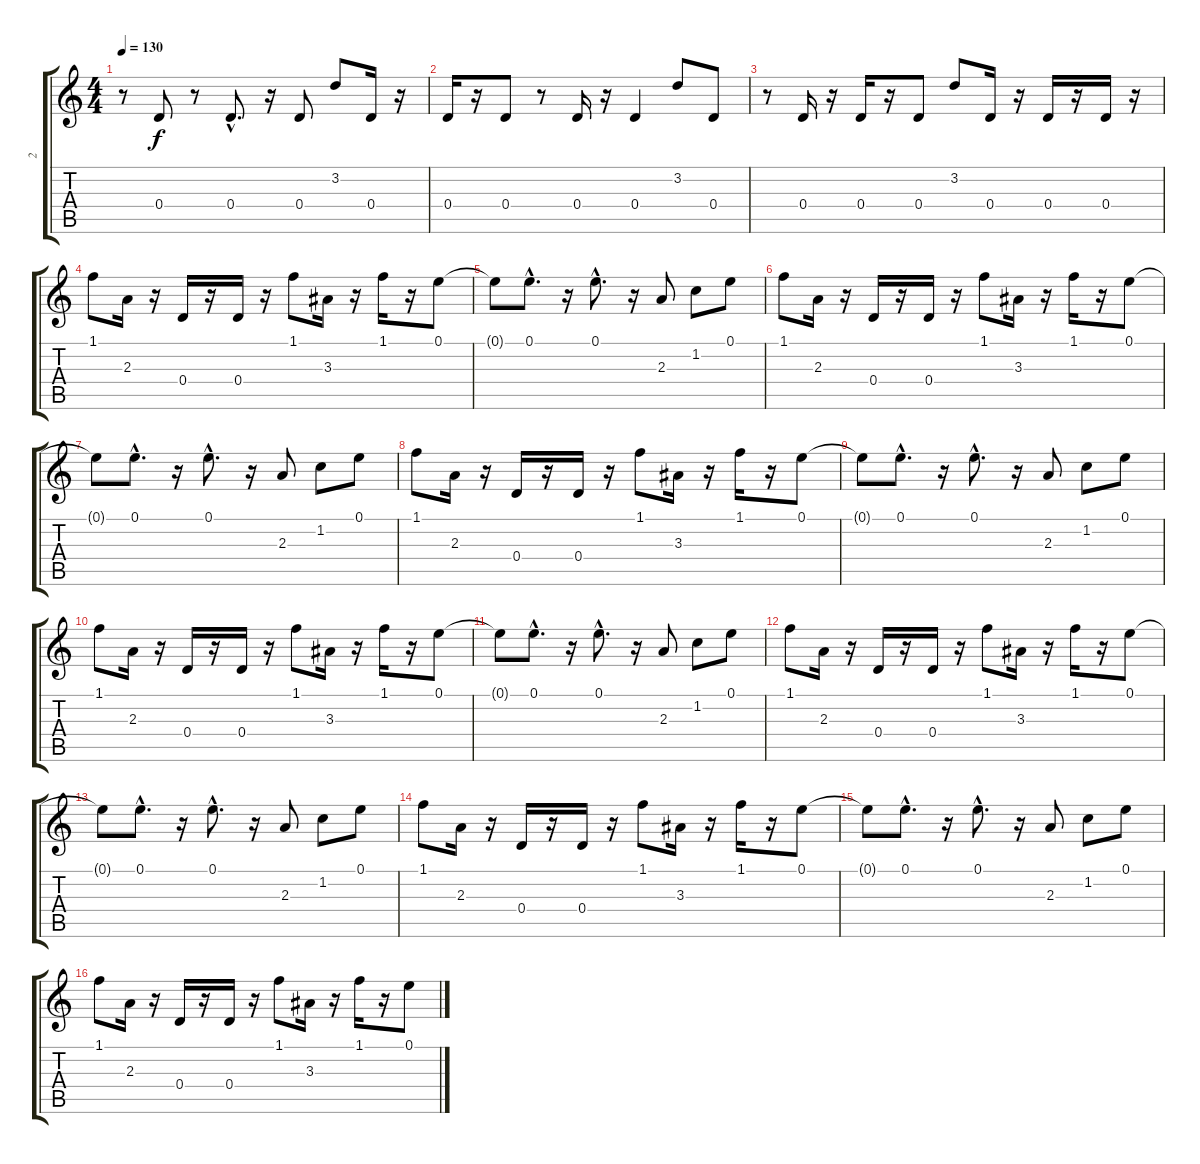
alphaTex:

\track ("2" "2") {instrument acousticguitarsteel}
\staff {score tabs}
\tuning (E4 B3 G3 D3 A2 E2) {hide}
\ts (4 4)
\tempo 130
\clef g2
\ks c
r.8{dy f} 0.4.8 r.8 0.4{hac}.8{d} r.16 0.4.8 3.2.8 0.4.16 r.16 |
0.4.16 r.16 0.4.8 r.8 0.4.16 r.16 0.4.4 3.2.8 0.4.8 |
r.8 0.4.16 r.16 0.4.16 r.16 0.4.8 3.2.8 0.4.16 r.16 0.4.16 r.16 0.4.16 r.16 |
1.1.8 2.3.16 r.16 0.4.16 r.16 0.4.16 r.16 1.1.8 3.3.16 r.16 1.1.16 r.16 0.1.8 |
0.1{t}.8 0.1{hac}.8{d} r.16 0.1{hac}.8{d} r.16 2.3.8 1.2.8 0.1.8 |
1.1.8 2.3.16 r.16 0.4.16 r.16 0.4.16 r.16 1.1.8 3.3.16 r.16 1.1.16 r.16 0.1.8 |
0.1{t}.8 0.1{hac}.8{d} r.16 0.1{hac}.8{d} r.16 2.3.8 1.2.8 0.1.8 |
1.1.8 2.3.16 r.16 0.4.16 r.16 0.4.16 r.16 1.1.8 3.3.16 r.16 1.1.16 r.16 0.1.8 |
0.1{t}.8 0.1{hac}.8{d} r.16 0.1{hac}.8{d} r.16 2.3.8 1.2.8 0.1.8 |
1.1.8 2.3.16 r.16 0.4.16 r.16 0.4.16 r.16 1.1.8 3.3.16 r.16 1.1.16 r.16 0.1.8 |
0.1{t}.8 0.1{hac}.8{d} r.16 0.1{hac}.8{d} r.16 2.3.8 1.2.8 0.1.8 |
1.1.8 2.3.16 r.16 0.4.16 r.16 0.4.16 r.16 1.1.8 3.3.16 r.16 1.1.16 r.16 0.1.8 |
0.1{t}.8 0.1{hac}.8{d} r.16 0.1{hac}.8{d} r.16 2.3.8 1.2.8 0.1.8 |
1.1.8 2.3.16 r.16 0.4.16 r.16 0.4.16 r.16 1.1.8 3.3.16 r.16 1.1.16 r.16 0.1.8 |
0.1{t}.8 0.1{hac}.8{d} r.16 0.1{hac}.8{d} r.16 2.3.8 1.2.8 0.1.8 |
1.1.8 2.3.16 r.16 0.4.16 r.16 0.4.16 r.16 1.1.8 3.3.16 r.16 1.1.16 r.16 0.1.8
